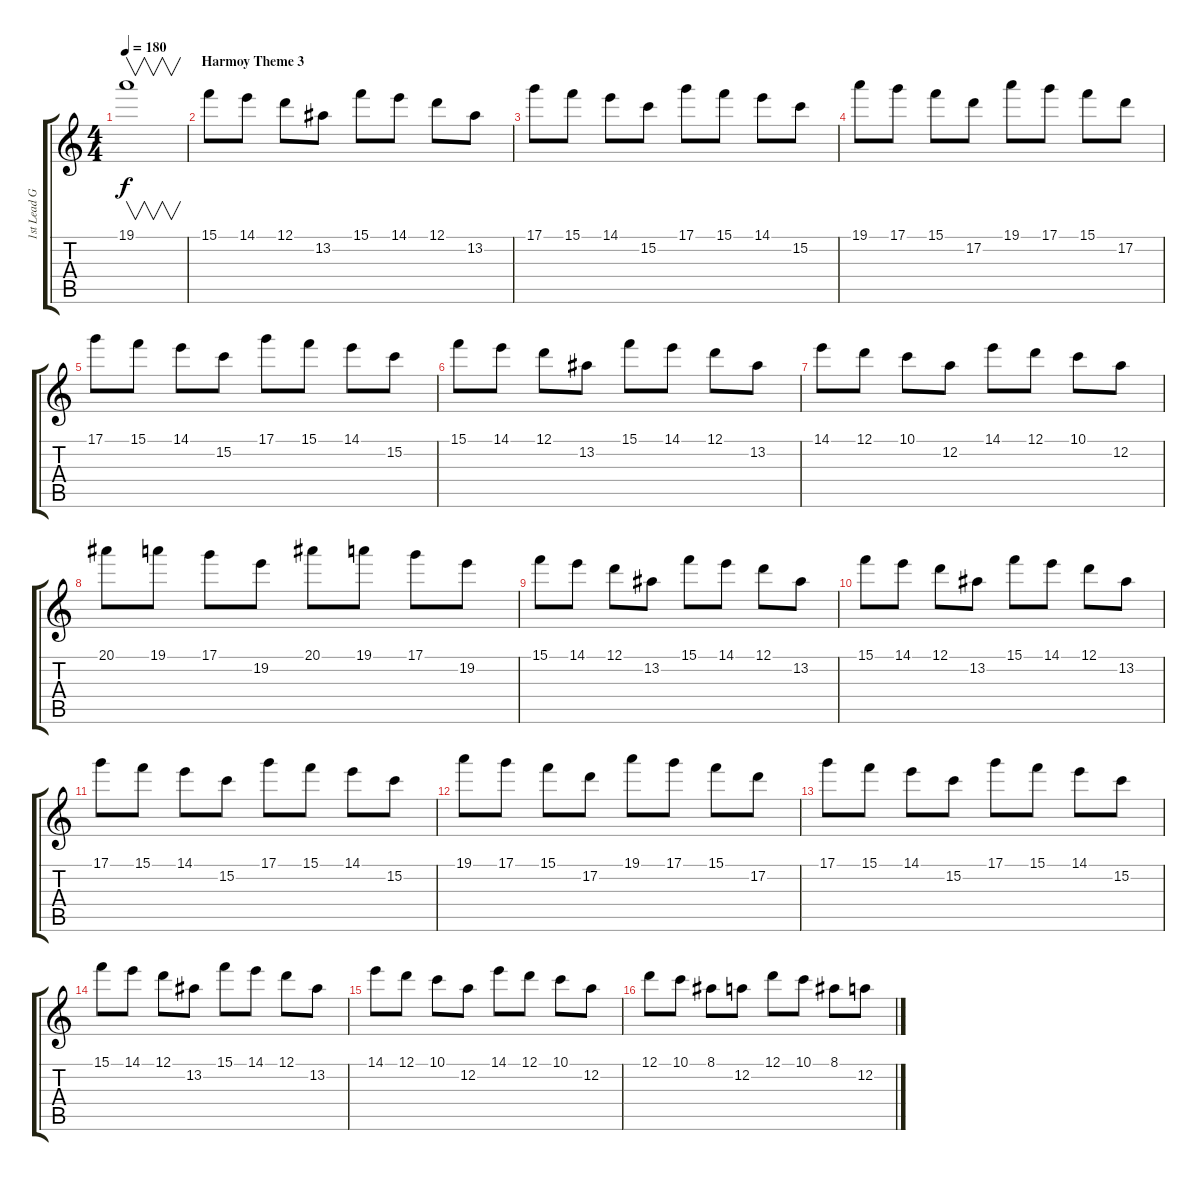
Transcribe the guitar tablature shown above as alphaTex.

\track ("1st Lead Guitar" "1st Lead G") {instrument distortionguitar}
\staff {score tabs}
\tuning (D4 A3 F3 C3 G2 D2) {hide}
\ts (4 4)
\tempo 180
\clef g2
\ks c
19.1.1{v dy f} |
\section ("" "Harmoy Theme 3")
15.1.8{volume 11} 14.1.8 12.1.8 13.2.8 15.1.8 14.1.8 12.1.8 13.2.8 |
17.1.8 15.1.8 14.1.8 15.2.8 17.1.8 15.1.8 14.1.8 15.2.8 |
19.1.8 17.1.8 15.1.8 17.2.8 19.1.8 17.1.8 15.1.8 17.2.8 |
17.1.8 15.1.8 14.1.8 15.2.8 17.1.8 15.1.8 14.1.8 15.2.8 |
15.1.8 14.1.8 12.1.8 13.2.8 15.1.8 14.1.8 12.1.8 13.2.8 |
14.1.8{volume 11} 12.1.8 10.1.8 12.2.8 14.1.8 12.1.8 10.1.8 12.2.8 |
20.1.8 19.1.8 17.1.8 19.2.8 20.1.8 19.1.8 17.1.8 19.2.8 |
15.1.8 14.1.8 12.1.8 13.2.8 15.1.8 14.1.8 12.1.8 13.2.8 |
15.1.8 14.1.8 12.1.8 13.2.8 15.1.8 14.1.8 12.1.8 13.2.8 |
17.1.8{volume 11} 15.1.8 14.1.8 15.2.8 17.1.8 15.1.8 14.1.8 15.2.8 |
19.1.8 17.1.8 15.1.8 17.2.8 19.1.8 17.1.8 15.1.8 17.2.8 |
17.1.8 15.1.8 14.1.8 15.2.8 17.1.8 15.1.8 14.1.8 15.2.8 |
15.1.8 14.1.8 12.1.8 13.2.8 15.1.8 14.1.8 12.1.8 13.2.8 |
14.1.8 12.1.8 10.1.8 12.2.8 14.1.8 12.1.8 10.1.8 12.2.8 |
12.1.8{volume 11} 10.1.8 8.1.8 12.2.8 12.1.8 10.1.8 8.1.8 12.2.8
